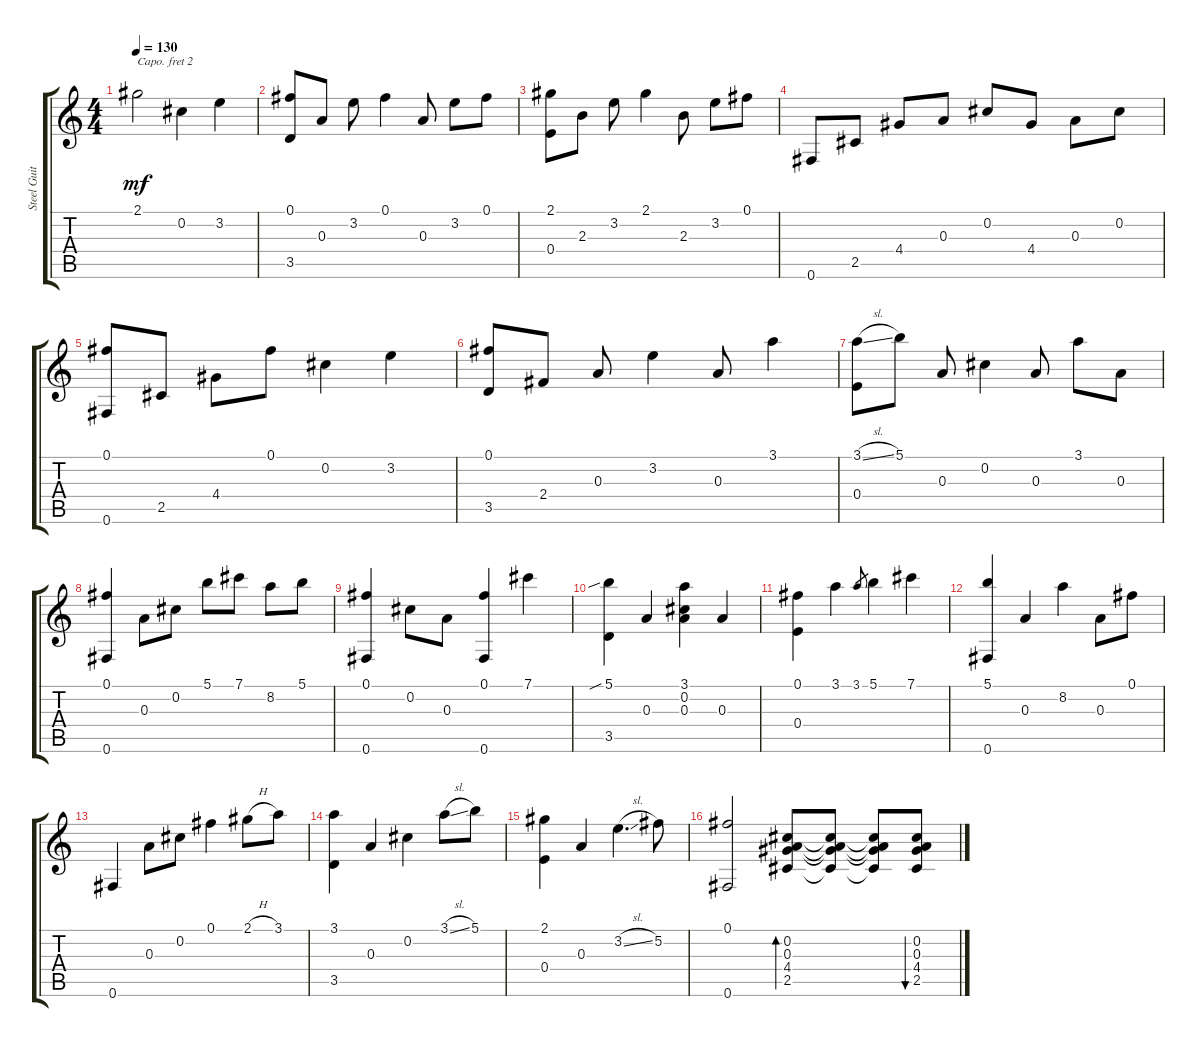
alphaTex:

\track ("Steel Guitar" "Steel Guit") {instrument acousticguitarsteel}
\staff {score tabs}
\capo 2
\tuning (E4 B3 G3 D3 A2 E2) {hide}
\ts (4 4)
\tempo 130
\clef g2
\ks c
2.1.2{dy mf} 0.2.4 3.2.4 |
(0.1 3.5).8 0.3.8 3.2.8 0.1.4 0.3.8 3.2.8 0.1.8 |
(2.1 0.4).8 2.3.8 3.2.8 2.1.4 2.3.8 3.2.8 0.1.8 |
0.6.8 2.5.8 4.4.8 0.3.8 0.2.8 4.4.8 0.3.8 0.2.8 |
(0.1 0.6).8 2.5.8 4.4.8 0.1.8 0.2.4 3.2.4 |
(0.1 3.5).8 2.4.8 0.3.8 3.2.4 0.3.8 3.1.4 |
(3.1{sl} 0.4).8 5.1.8 0.3.8 0.2.4 0.3.8 3.1.8 0.3.8 |
(0.1 0.6).4 0.3.8 0.2.8 5.1.8 7.1.8 8.2.8 5.1.8 |
(0.1 0.6).4 0.2.8 0.3.8 (0.1 0.6).4 7.1.4 |
(5.1{sib} 3.5).4 0.3.4 (3.1 0.2 0.3).4 0.3.4 |
(0.1 0.4).4 3.1.4 3.1.8{gr} 5.1.4 7.1.4 |
(5.1 0.6).4 0.3.4 8.2.4 0.3.8 0.1.8 |
0.6.4 0.3.8 0.2.8 0.1.4 2.1{h}.8 3.1.8 |
(3.1 3.5).4 0.3.4 0.2.4 3.1{sl}.8 5.1.8 |
(2.1 0.4).4 0.3.4 3.2{sl}.4{d} 5.2.8 |
(0.1 0.6).2 (0.2 0.3 4.4 2.5).8{bd 30} (0.2{t} 0.3{t} 4.4{t} 2.5{t}).8 (0.2{t} 0.3{t} 4.4{t} 2.5{t}).8 (0.2 0.3 4.4 2.5).8{bu 30}
